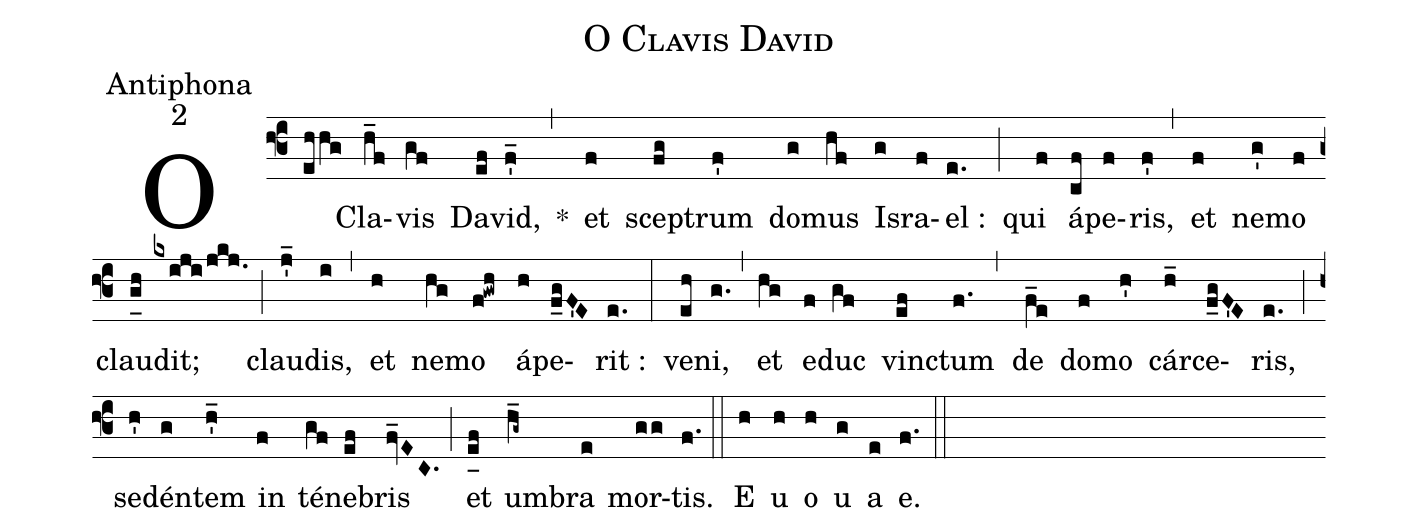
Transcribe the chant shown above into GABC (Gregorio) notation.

name:O Clavis David;
office-part:Antiphona;
mode:2;
%%
(f3) O(ehhg) Cla(h_f)vis(gf) Da(ef)vid,(f'_) *(,) et(f) sce(fg)ptrum(f') do(g)mus(hf) Is(g)ra(f)el :(e.) (;) qui(f) á(cf)pe(f)ris,(f') (,) et(f) ne(g')mo(f) clau(g_[uh:l]h)dit;(kxiji/jkj.) (;) clau(j'_)dis,(i) (,) et(h) ne(hg)mo(f!gwh) á(h)pe(f_gF'E)rit :(e.) (:) ve(eh)ni,(g.) (,) et(hg) e(f)duc(gf) vin(ef)ctum(f.) (,) de(f_e) do(f)mo(h') cár(h_)ce(f_gF'E)ris,(e.) (;) se(h')dén(g)tem(h'_) in(f) té(gf)ne(ef)bris(fv_EC.) (;) et(e_[uh:l]f) um(h_g~)bra(e) mor(gg)tis.(f.) (::) <eu>E(h) u(h) o(h) u(g) a(e) e.</eu>(f.) (::)
